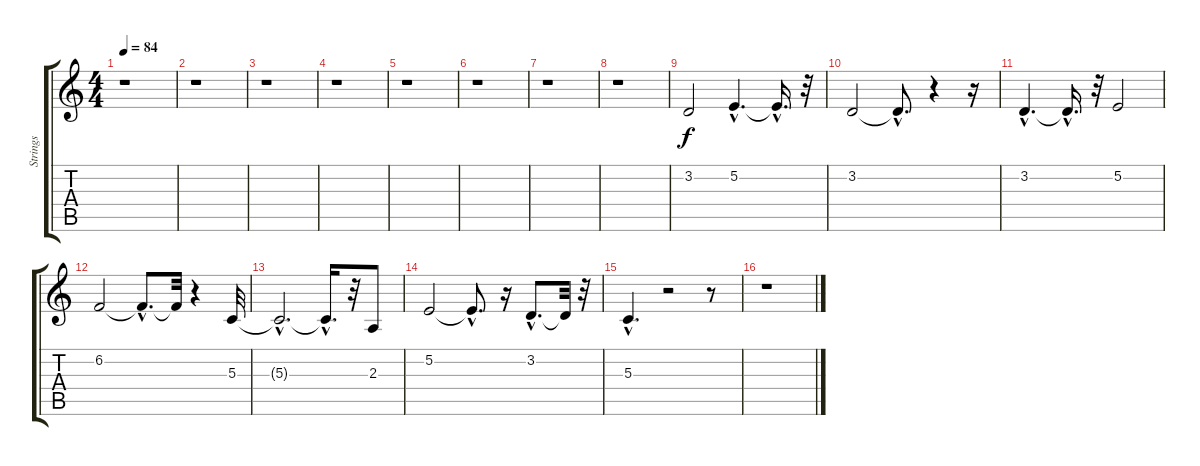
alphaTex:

\track ("Strings" "Strings") {instrument stringensemble1}
\staff {score tabs}
\tuning (E4 B3 G3 D3 A2 E2) {hide}
\ts (4 4)
\tempo 84
\clef g2
\ks c
r.1{dy f instrument stringensemble1} |
r.1 |
r.1 |
r.1 |
r.1 |
r.1 |
r.1 |
r.1 |
3.2.2 5.2{hac}.4{d} 5.2{hac t}.16{d} r.32 |
3.2.2 3.2{hac t}.8{d} r.4 r.16 |
3.2{hac}.4{d} 3.2{hac t}.16{d} r.32 5.2.2 |
6.2.2 6.2{hac t}.8{d} 6.2{t}.32 r.4 5.3.32 |
5.3{hac t}.2{d} 5.3{hac t}.16{d} r.32 2.3.8 |
5.2.2 5.2{hac t}.8{d} r.16 3.2{hac}.8{d} 3.2{t}.32 r.32 |
5.3{hac}.4{d} r.2 r.8 |
r.1
